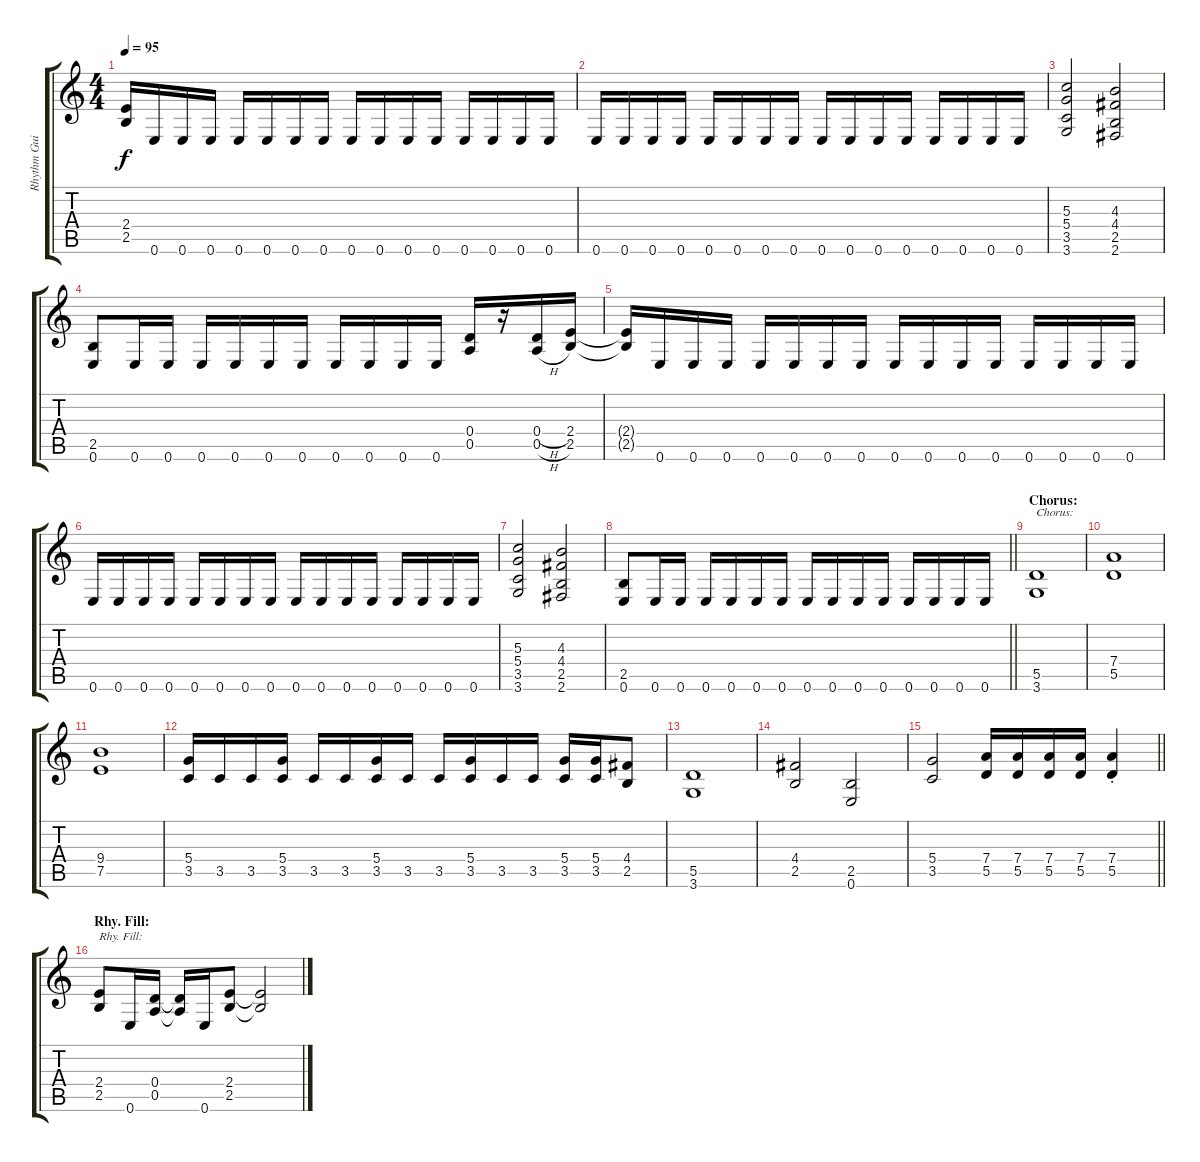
\track ("Rhythm Guitar 2" "Rhythm Gui") {instrument overdrivenguitar}
\staff {score tabs}
\tuning (E4 B3 G3 D3 A2 E2) {hide}
\ts (4 4)
\tempo 95
\clef g2
\ks c
(2.4{t} 2.5{t}).16{dy f} 0.6.16 0.6.16 0.6.16 0.6.16 0.6.16 0.6.16 0.6.16 0.6.16 0.6.16 0.6.16 0.6.16 0.6.16 0.6.16 0.6.16 0.6.16 |
0.6.16 0.6.16 0.6.16 0.6.16 0.6.16 0.6.16 0.6.16 0.6.16 0.6.16 0.6.16 0.6.16 0.6.16 0.6.16 0.6.16 0.6.16 0.6.16 |
(5.3 5.4 3.5 3.6).2 (4.3 4.4 2.5 2.6).2 |
(2.5 0.6).8 0.6.16 0.6.16 0.6.16 0.6.16 0.6.16 0.6.16 0.6.16 0.6.16 0.6.16 0.6.16 (0.4 0.5).16 r.16 (0.4{h} 0.5{h}).16 (2.4 2.5).16 |
(2.4{t} 2.5{t}).16 0.6.16 0.6.16 0.6.16 0.6.16 0.6.16 0.6.16 0.6.16 0.6.16 0.6.16 0.6.16 0.6.16 0.6.16 0.6.16 0.6.16 0.6.16 |
0.6.16 0.6.16 0.6.16 0.6.16 0.6.16 0.6.16 0.6.16 0.6.16 0.6.16 0.6.16 0.6.16 0.6.16 0.6.16 0.6.16 0.6.16 0.6.16 |
(5.3 5.4 3.5 3.6).2 (4.3 4.4 2.5 2.6).2 |
\barLineRight lightlight
(2.5 0.6).8 0.6.16 0.6.16 0.6.16 0.6.16 0.6.16 0.6.16 0.6.16 0.6.16 0.6.16 0.6.16 0.6.16 0.6.16 0.6.16 0.6.16 |
\section ("" "Chorus:")
(5.5 3.6).1{txt "Chorus:"} |
(7.4 5.5).1 |
(9.4 7.5).1 |
(5.4 3.5).16 3.5.16 3.5.16 (5.4 3.5).16 3.5.16 3.5.16 (5.4 3.5).16 3.5.16 3.5.16 (5.4 3.5).16 3.5.16 3.5.16 (5.4 3.5).16 (5.4 3.5).16 (4.4 2.5).8 |
(5.5 3.6).1 |
(4.4 2.5).2 (2.5 0.6).2 |
\barLineRight lightlight
(5.4 3.5).2 (7.4 5.5).16 (7.4 5.5).16 (7.4 5.5).16 (7.4 5.5).16 (7.4{st} 5.5{st}).4 |
\section ("" "Rhy. Fill:")
(2.4 2.5).8{txt "Rhy. Fill:"} 0.6.16 (0.4 0.5).16 (0.4{t} 0.5{t}).16 0.6.16 (2.4 2.5).8 (2.4{t} 2.5{t}).2
